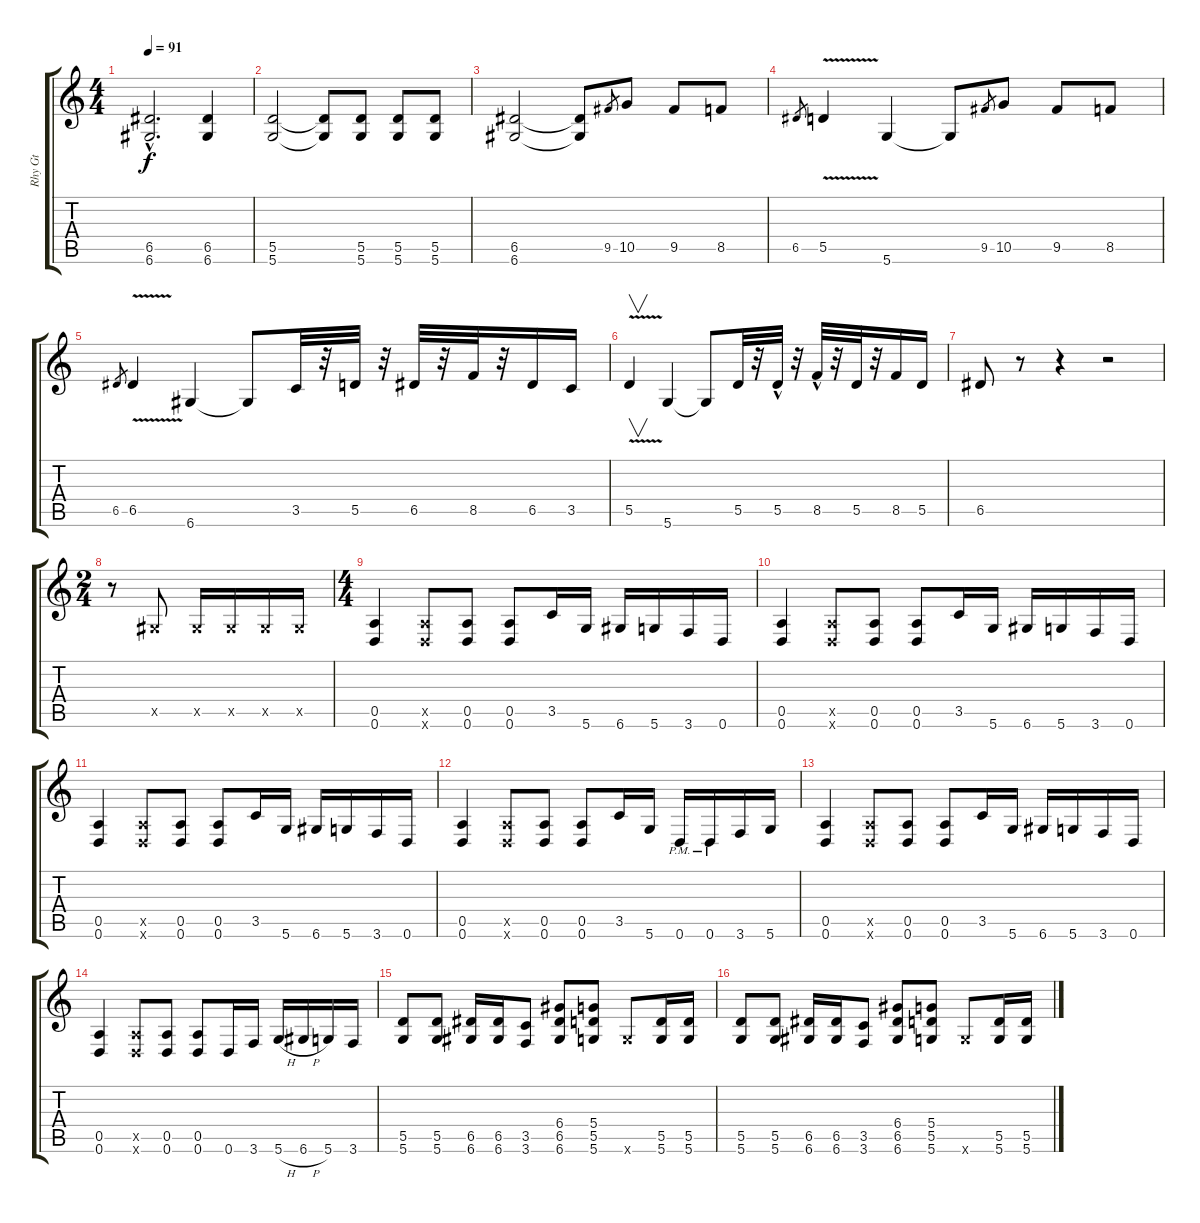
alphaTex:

\track ("Rhy Gt" "Rhy Gt") {instrument distortionguitar}
\staff {score tabs}
\tuning (E4 B3 G3 D3 A2 D2) {hide}
\ts (4 4)
\tempo 91
\clef g2
\ks c
(6.5{hac} 6.6{hac}).2{d dy f} (6.5 6.6).4 |
(5.5 5.6).2 (5.5{t} 5.6{t}).8 (5.5 5.6).8 (5.5 5.6).8 (5.5 5.6).8 |
(6.5 6.6).2 (6.5{t} 6.6{t}).8 9.5.8{gr} 10.5.8 9.5.8 8.5.8 |
6.5.8{gr} 5.5{v}.4 5.6.4 5.6{t}.8 9.5.8{gr} 10.5.8 9.5.8 8.5.8 |
6.5.8{gr} 6.5{v}.4 6.6.4 6.6{t}.8 3.5.32 r.32 5.5.32 r.32 6.5.32 r.32 8.5.32 r.32 6.5.16 3.5.16 |
5.5{v}.4{v} 5.6.4 5.6{t}.8 5.5.32 r.32 5.5{hac}.32 r.32 8.5{hac}.32 r.32 5.5.32 r.32 8.5.16 5.5.16 |
6.5.8 r.8 r.4 r.2 |
\ts (2 4)
r.8 -1.5{x}.8 -1.5{x}.16 -1.5{x}.16 -1.5{x}.16 -1.5{x}.16 |
\ts (4 4)
(0.5 0.6).4 (0.5{x} 0.6{x}).8 (0.5 0.6).8 (0.5 0.6).8 3.5.16 5.6.16 6.6.16 5.6.16 3.6.16 0.6.16 |
(0.5 0.6).4 (0.5{x} 0.6{x}).8 (0.5 0.6).8 (0.5 0.6).8 3.5.16 5.6.16 6.6.16 5.6.16 3.6.16 0.6.16 |
(0.5 0.6).4 (0.5{x} 0.6{x}).8 (0.5 0.6).8 (0.5 0.6).8 3.5.16 5.6.16 6.6.16 5.6.16 3.6.16 0.6.16 |
(0.5 0.6).4 (0.5{x} 0.6{x}).8 (0.5 0.6).8 (0.5 0.6).8 3.5.16 5.6.16 0.6{pm}.16 0.6{pm}.16 3.6.16 5.6.16 |
(0.5 0.6).4 (0.5{x} 0.6{x}).8 (0.5 0.6).8 (0.5 0.6).8 3.5.16 5.6.16 6.6.16 5.6.16 3.6.16 0.6.16 |
(0.5 0.6).4 (0.5{x} 0.6{x}).8 (0.5 0.6).8 (0.5 0.6).8 0.6.16 3.6.16 5.6{h}.16 6.6{h}.16 5.6.16 3.6.16 |
(5.5 5.6).8 (5.5 5.6).8 (6.5 6.6).16 (6.5 6.6).16 (3.5 3.6).8 (6.4 6.5 6.6).8 (5.4 5.5 5.6).8 5.6{x}.8 (5.5 5.6).16 (5.5 5.6).16 |
(5.5 5.6).8 (5.5 5.6).8 (6.5 6.6).16 (6.5 6.6).16 (3.5 3.6).8 (6.4 6.5 6.6).8 (5.4 5.5 5.6).8 5.6{x}.8 (5.5 5.6).16 (5.5 5.6).16
